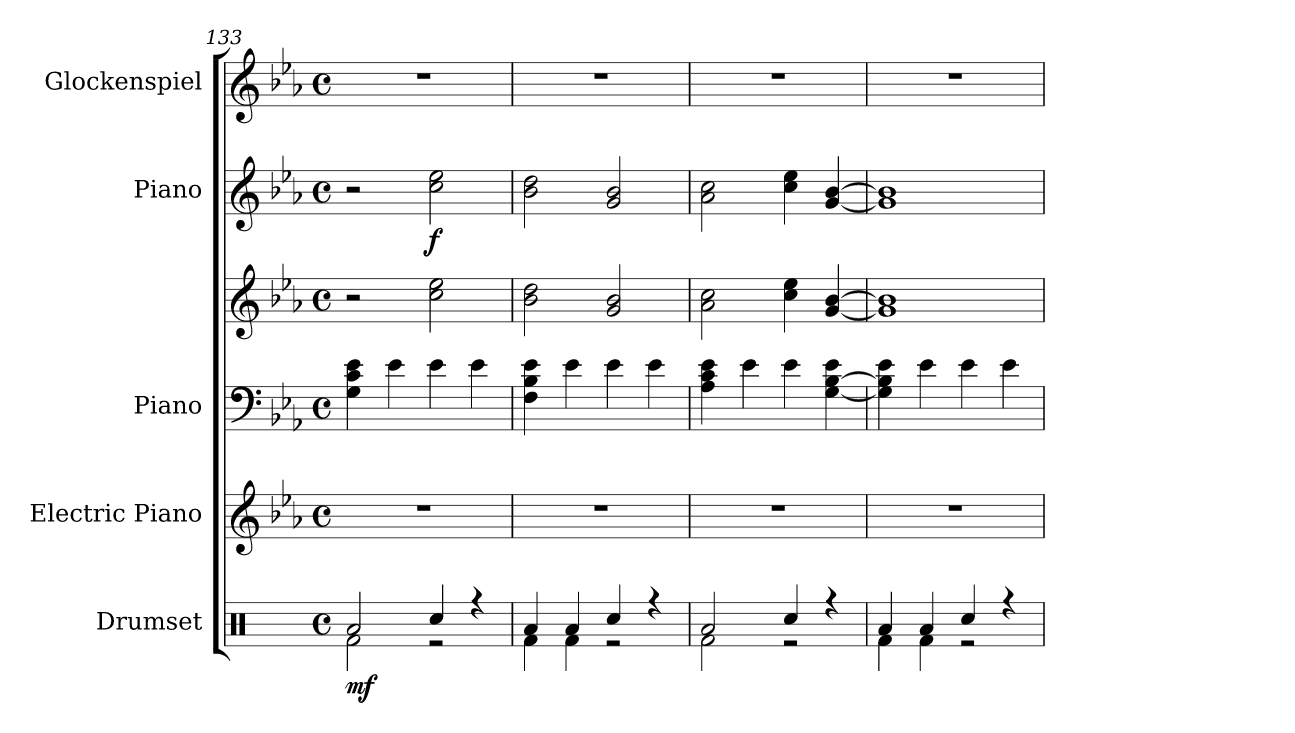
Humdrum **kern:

**kern	**dynam	**kern	**kern	**kern	**kern	**dynam	**kern
*part5	*part5	*part4	*part3	*part3	*part2	*part2	*part1
*staff6	*staff6	*staff5	*staff4	*staff3	*staff2	*staff2	*staff1
*I"Drumset	*	*I"Electric Piano	*I"Piano	*	*I"Piano	*	*I"Glockenspiel
*I'Drs.	*	*I'El. Pno.	*I'Pno.	*	*I'Pno.	*	*I'Glk.
*clefX	*	*clefG2	*clefF4	*clefG2	*clefG2	*	*clefG2
*	*	*	*	*	*	*	*ITrd-14c-24
*k[]	*	*k[b-e-a-]	*k[b-e-a-]	*k[b-e-a-]	*k[b-e-a-]	*	*k[b-e-a-]
*M4/4	*	*M4/4	*M4/4	*M4/4	*M4/4	*	*M4/4
*met(c)	*	*met(c)	*met(c)	*met(c)	*met(c)	*	*met(c)
=133	=133	=133	=133	=133	=133	=133	=133
*^	*	*	*	*	*	*	*
!	!	!LO:DY:b	!	!	!	!	!	!
2Ra/	2Rf\	mf	1r	4G\ 4c\ 4e-\	2r	2r	.	1r
.	.	.	.	4e-\	.	.	.	.
!	!	!	!	!	!	!	!LO:DY:b	!
4Rcc/	2r	.	.	4e-\	2cc\ 2ee-\	2cc\ 2ee-\	f	.
4r	.	.	.	4e-\	.	.	.	.
=134	=134	=134	=134	=134	=134	=134	=134	=134
4Ra/	4Rf\	.	1r	4F\ 4B-\ 4e-\	2b-\ 2dd\	2b-\ 2dd\	.	1r
4Ra/	4Rf\	.	.	4e-\	.	.	.	.
4Rcc/	2r	.	.	4e-\	2g/ 2b-/	2g/ 2b-/	.	.
4r	.	.	.	4e-\	.	.	.	.
!!LO:LB:g=z
=135	=135	=135	=135	=135	=135	=135	=135	=135
2Ra/	2Rf\	.	1r	4A-\ 4c\ 4e-\	2a-\ 2cc\	2a-\ 2cc\	.	1r
.	.	.	.	4e-\	.	.	.	.
4Rcc/	2r	.	.	4e-\	4cc\ 4ee-\	4cc\ 4ee-\	.	.
4r	.	.	.	[4G\ [4B-\ 4e-\	[4g/ [4b-/	[4g/ [4b-/	.	.
=136	=136	=136	=136	=136	=136	=136	=136	=136
4Ra/	4Rf\	.	1r	4G\] 4B-\] 4e-\	1g] 1b-]	1g] 1b-]	.	1r
4Ra/	4Rf\	.	.	4e-\	.	.	.	.
4Rcc/	2r	.	.	4e-\	.	.	.	.
4r	.	.	.	4e-\	.	.	.	.
*v	*v	*	*	*	*	*	*	*
=	=	=	=	=	=	=	=
*-	*-	*-	*-	*-	*-	*-	*-
